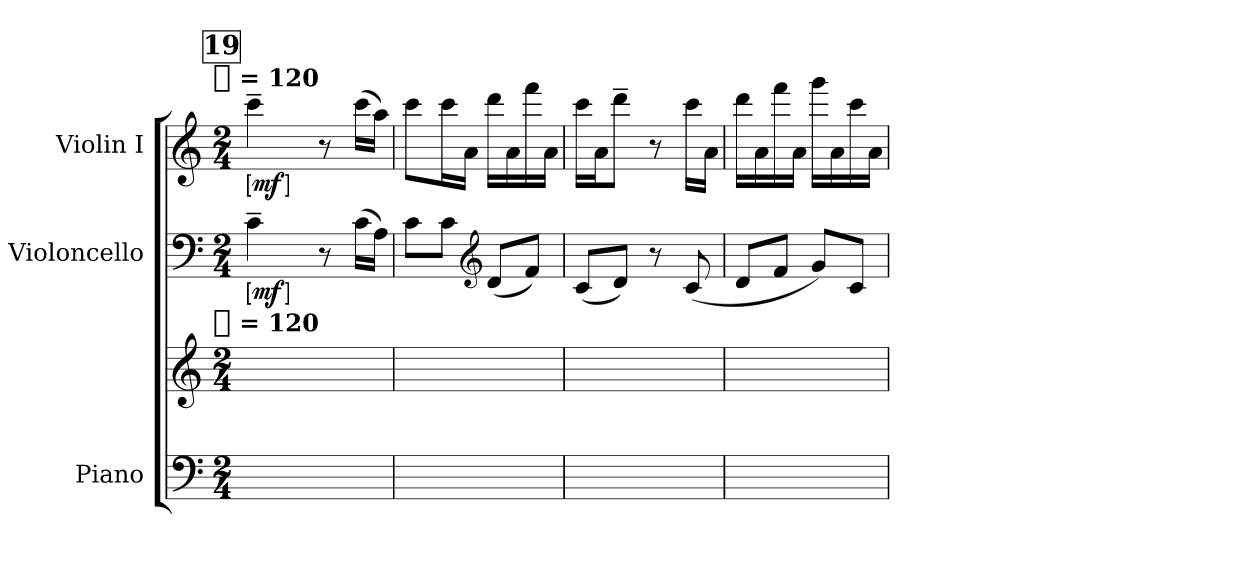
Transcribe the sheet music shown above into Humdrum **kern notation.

**kern	**kern	**kern	**dynam	**kern	**dynam
*part3	*part3	*part2	*part2	*part1	*part1
*staff4	*staff3	*staff2	*staff2	*staff1	*staff1
*I"Piano	*	*I"Violoncello	*	*I"Violin I	*
*I'Pno	*	*I'Vc.	*	*I'Vln. I	*
*clefF4	*clefG2	*clefF4	*	*clefG2	*
*k[]	*k[]	*k[]	*	*k[]	*
*C:	*C:	*C:	*	*C:	*
!!LO:TX:omd:t=[quarter] = 120
*M2/4	*M2/4	*M2/4	*	*M2/4	*
*MM120	*MM120	*MM120	*	*MM120	*
!!LO:REH:place=s1:t=19
=195	=195	=195	=195	=195	=195
!	!LO:TX:t=[quarter] = 120	!	!	!	!
!	!	!	!LO:DY:ed=brack	!	!LO:DY:ed=brack
16ryy	16ryy	4c~	mf	4ccc~	mf
16ryy	16ryy	.	.	.	.
16ryy	16ryy	.	.	.	.
16ryy	16ryy	.	.	.	.
16ryy	16ryy	8r	.	8r	.
16ryy	16ryy	.	.	.	.
16ryy	16ryy	(16cLL	.	(16cccLL	.
16ryy	16ryy	16AJJ)	.	16aaJJ)	.
=196	=196	=196	=196	=196	=196
16ryy	16ryy	8cL	.	8cccL	.
16ryy	16ryy	.	.	.	.
16ryy	16ryy	8cJ	.	16cccL	.
16ryy	16ryy	.	.	16aJJ	.
*	*	*clefG2	*	*	*
16ryy	16ryy	(8dL	.	16dddLL	.
16ryy	16ryy	.	.	16a	.
16ryy	16ryy	8fJ)	.	16fff	.
16ryy	16ryy	.	.	16aJJ	.
=197	=197	=197	=197	=197	=197
16ryy	16ryy	(8cL	.	16cccLL	.
16ryy	16ryy	.	.	16aJ	.
16ryy	16ryy	8dJ)	.	8ddd~J	.
16ryy	16ryy	.	.	.	.
16ryy	16ryy	8r	.	8r	.
16ryy	16ryy	.	.	.	.
16ryy	16ryy	(8c	.	16cccLL	.
16ryy	16ryy	.	.	16aJJ	.
=198	=198	=198	=198	=198	=198
16ryy	16ryy	8dL	.	16dddLL	.
16ryy	16ryy	.	.	16a	.
16ryy	16ryy	8fJ	.	16fff	.
16ryy	16ryy	.	.	16aJJ	.
16ryy	16ryy	8gL)	.	16gggLL	.
16ryy	16ryy	.	.	16a	.
16ryy	16ryy	8ciJ	.	16ccc	.
16ryy	16ryy	.	.	16aJJ	.
=	=	=	=	=	=
*-	*-	*-	*-	*-	*-
